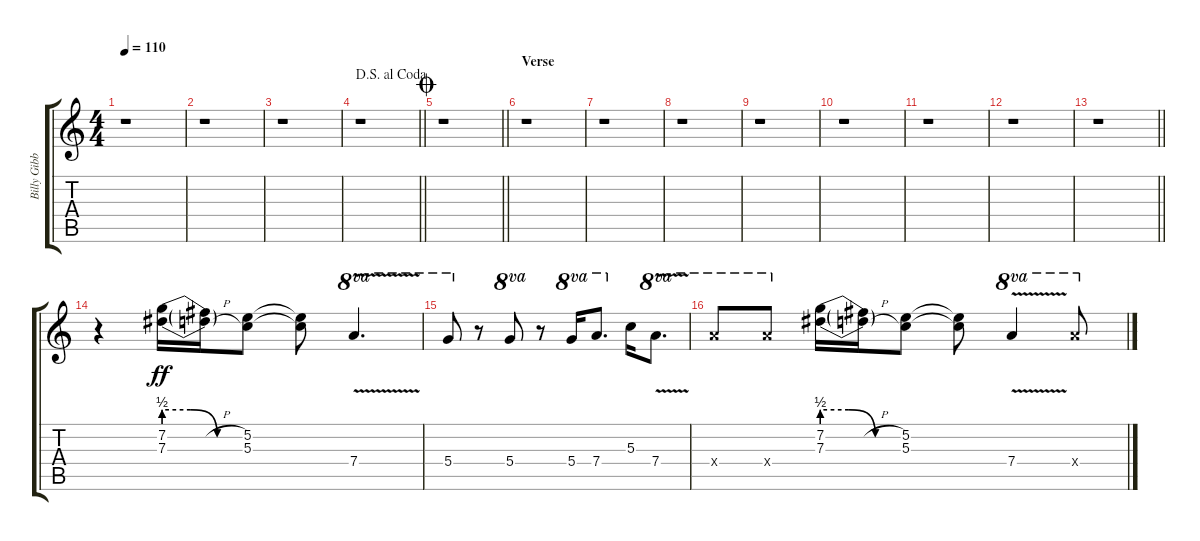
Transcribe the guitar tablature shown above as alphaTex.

\track ("Billy Gibbons-Overdriven Gtr." "Billy Gibb") {instrument overdrivenguitar}
\staff {score tabs}
\tuning (E4 B3 G3 D4 A3 E3) {hide}
\ts (4 4)
\tempo 110
\clef g2
\ks c
r.1{dy ff} |
r.1 |
r.1 |
\jump dalsegnoalcoda
\barLineRight lightlight
r.1 |
\jump coda
\barLineRight lightlight
r.1 |
\section ("" "Verse")
r.1 |
r.1 |
r.1 |
r.1 |
r.1 |
r.1 |
r.1 |
\barLineRight lightlight
r.1 |
r.4 (7.2{be (custom 0 2 20 2 40 0 60 0)} 7.3{be (custom 0 2 20 2 40 0 60 0)}).16 (7.2{h t} 7.3{h t}).16 (5.2 5.3).8 (5.2{t} 5.3{t}).8 7.4{v}.4{d ot 8va} |
5.4.8{ot 8va} r.8 5.4.8{ot 8va} r.8 5.4.16{ot 8va} 7.4.8{d ot 8va} 5.3.16 7.4{v}.8{d ot 8va} |
7.4{x}.8{ot 8va} 7.4{x}.8{ot 8va} (7.2{be (custom 0 2 20 2 40 0 60 0)} 7.3{be (custom 0 2 20 2 40 0 60 0)}).16 (7.2{h t} 7.3{h t}).16 (5.2 5.3).8 (5.2{t} 5.3{t}).8 7.4{v}.4{ot 8va} 7.4{x}.8{ot 8va}
